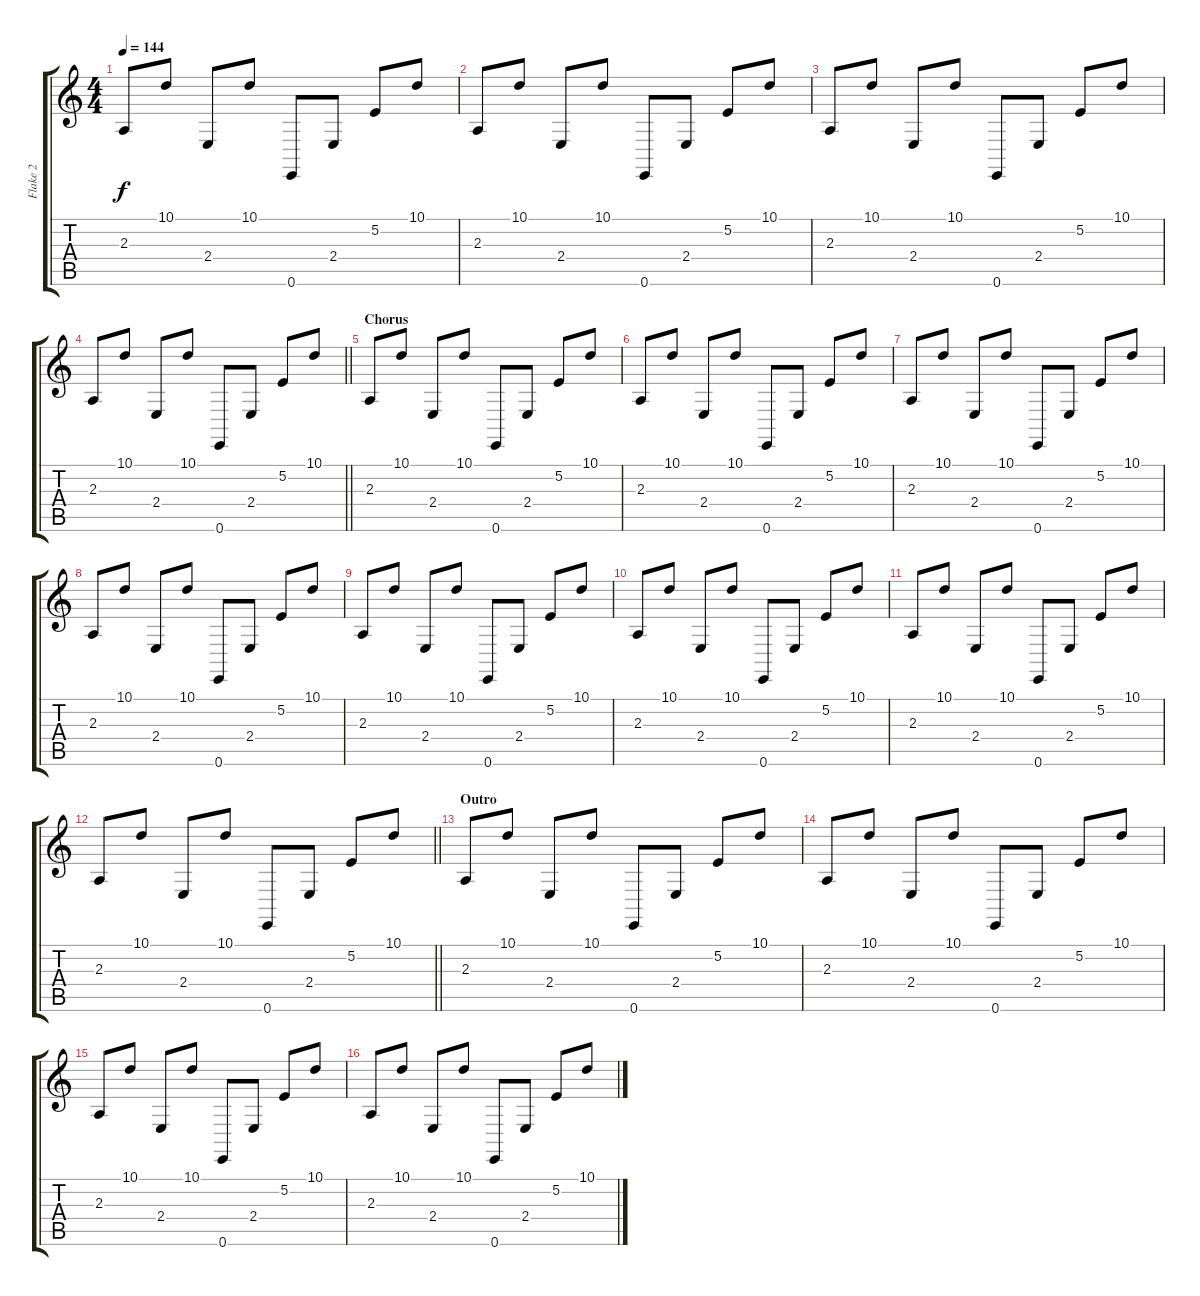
\track ("Flake 2" "Flake 2") {instrument woodblock}
\staff {score tabs}
\tuning (E4 B3 G3 D3 A2 E2) {hide}
\ts (4 4)
\tempo 144
\clef g2
\ks c
2.3.8{dy f} 10.1.8 2.4.8 10.1.8 0.6.8 2.4.8 5.2.8 10.1.8 |
2.3.8 10.1.8 2.4.8 10.1.8 0.6.8 2.4.8 5.2.8 10.1.8 |
2.3.8 10.1.8 2.4.8 10.1.8 0.6.8 2.4.8 5.2.8 10.1.8 |
\barLineRight lightlight
2.3.8 10.1.8 2.4.8 10.1.8 0.6.8 2.4.8 5.2.8 10.1.8 |
\section ("" "Chorus")
2.3.8 10.1.8 2.4.8 10.1.8 0.6.8 2.4.8 5.2.8 10.1.8 |
2.3.8 10.1.8 2.4.8 10.1.8 0.6.8 2.4.8 5.2.8 10.1.8 |
2.3.8 10.1.8 2.4.8 10.1.8 0.6.8 2.4.8 5.2.8 10.1.8 |
2.3.8 10.1.8 2.4.8 10.1.8 0.6.8 2.4.8 5.2.8 10.1.8 |
2.3.8 10.1.8 2.4.8 10.1.8 0.6.8 2.4.8 5.2.8 10.1.8 |
2.3.8 10.1.8 2.4.8 10.1.8 0.6.8 2.4.8 5.2.8 10.1.8 |
2.3.8 10.1.8 2.4.8 10.1.8 0.6.8 2.4.8 5.2.8 10.1.8 |
\barLineRight lightlight
2.3.8 10.1.8 2.4.8 10.1.8 0.6.8 2.4.8 5.2.8 10.1.8 |
\section ("" "Outro")
2.3.8 10.1.8 2.4.8 10.1.8 0.6.8 2.4.8 5.2.8 10.1.8 |
2.3.8 10.1.8 2.4.8 10.1.8 0.6.8 2.4.8 5.2.8 10.1.8 |
2.3.8 10.1.8 2.4.8 10.1.8 0.6.8 2.4.8 5.2.8 10.1.8 |
2.3.8 10.1.8 2.4.8 10.1.8 0.6.8 2.4.8 5.2.8 10.1.8
